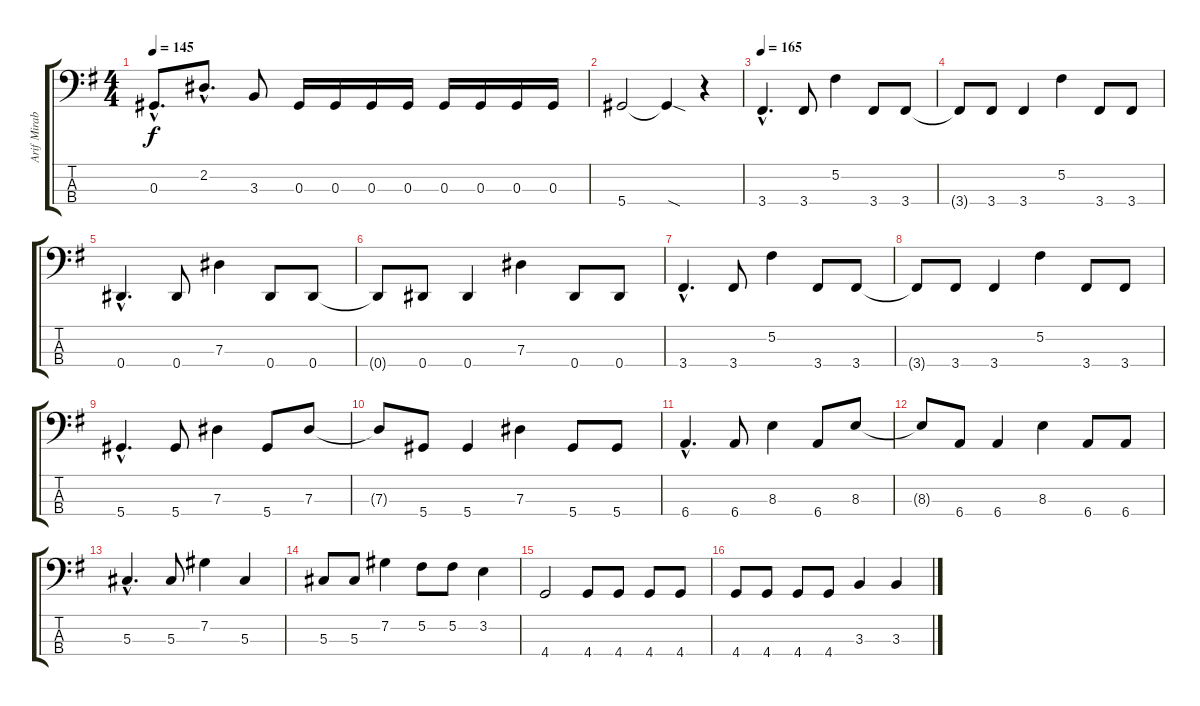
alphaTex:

\track ("Arif Mirabdolbaghi" "Arif Mirab") {instrument electricbassfinger}
\staff {score tabs}
\tuning (Gb2 Db2 Ab1 Eb1) {hide}
\ts (4 4)
\tempo 145
\clef f4
\ks g
0.3{hac}.8{d dy f} 2.2{hac}.8{d} 3.3.8 0.3.16 0.3.16 0.3.16 0.3.16 0.3.16 0.3.16 0.3.16 0.3.16 |
5.4.2 5.4{sod t}.4 r.4 |
\tempo 165
3.4{hac}.4{d} 3.4.8 5.2.4 3.4.8 3.4.8 |
3.4{t}.8 3.4.8 3.4.4 5.2.4 3.4.8 3.4.8 |
0.4{hac}.4{d} 0.4.8 7.3.4 0.4.8 0.4.8 |
0.4{t}.8 0.4.8 0.4.4 7.3.4 0.4.8 0.4.8 |
3.4{hac}.4{d} 3.4.8 5.2.4 3.4.8 3.4.8 |
3.4{t}.8 3.4.8 3.4.4 5.2.4 3.4.8 3.4.8 |
5.4{hac}.4{d} 5.4.8 7.3.4 5.4.8 7.3.8 |
7.3{t}.8 5.4.8 5.4.4 7.3.4 5.4.8 5.4.8 |
6.4{hac}.4{d} 6.4.8 8.3.4 6.4.8 8.3.8 |
8.3{t}.8 6.4.8 6.4.4 8.3.4 6.4.8 6.4.8 |
5.3{hac}.4{d} 5.3.8 7.2.4 5.3.4 |
5.3.8 5.3.8 7.2.4 5.2.8 5.2.8 3.2.4 |
4.4.2 4.4.8 4.4.8 4.4.8 4.4.8 |
4.4.8 4.4.8 4.4.8 4.4.8 3.3.4 3.3.4
